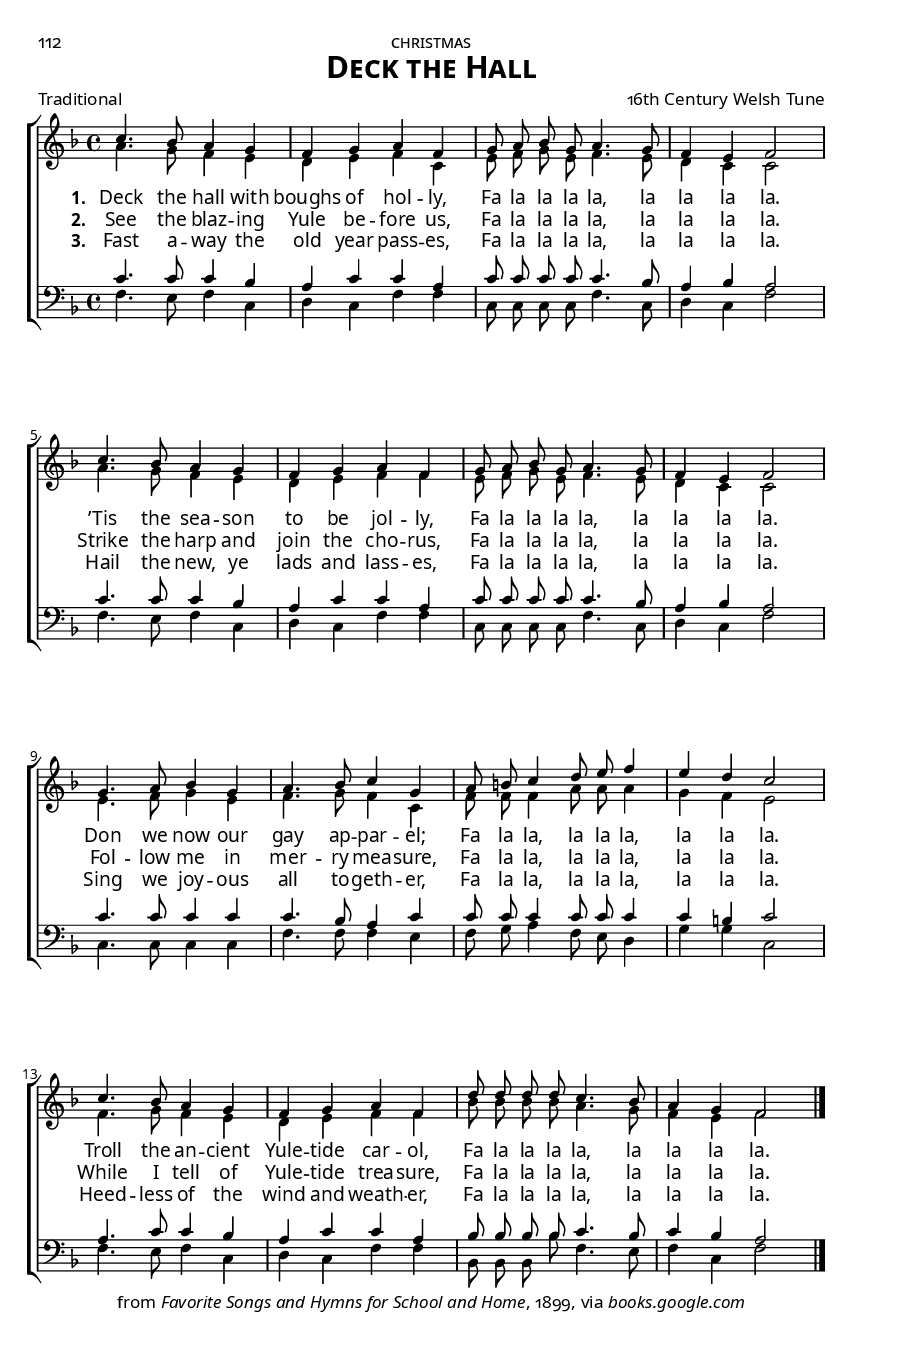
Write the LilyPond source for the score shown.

\version "2.14.2"
\include "../util.ly"
\header {
  title = \markup{\override #'(font-name . "Garamond Premier Pro Semibold"){ \abs-fontsize #15 \smallCapsOldStyle"Deck the Hall"}}
  poet = \markup\oldStyleNum"Traditional"
  composer = \markup\oldStyleNum"16th Century Welsh Tune"
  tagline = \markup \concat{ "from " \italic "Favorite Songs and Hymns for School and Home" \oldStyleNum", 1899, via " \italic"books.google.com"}
}
\paper {
  paper-height = 9\in
  paper-width = 6\in
  indent = 0\in
  %system-system-spacing = #'((basic-distance . 10) (padding . 0))
  %system-system-spacing =
  %  #'((basic-distance . 0)
  %     (minimum-distance . 0)
  %     (padding . -0.35)
  %     (stretchability . 100))
  ragged-last-bottom = ##f
  ragged-bottom = ##f
  two-sided = ##t
  inner-margin = 0.5\in
  outer-margin = 0.25\in
  top-margin = 0.25\in
  bottom-margin = 0.25\in
  first-page-number = #112
  print-first-page-number = ##t
  headerLine = \markup{\override #'(font-name . "Garamond Premier Pro") \smallCapsOldStyle"christmas"}
  oddHeaderMarkup = \markup\fill-line{
     \override #'(font-name . "Garamond Premier Pro")\abs-fontsize #8.5
     \combine 
        \fill-line{"" \on-the-fly #print-page-number-check-first
        \oldStylePageNum""
        }
        \fill-line{\headerLine}
  }
  evenHeaderMarkup = \markup {
     \override #'(font-name . "Garamond Premier Pro")\abs-fontsize #8.5
     \combine
        \on-the-fly #print-page-number-check-first
        \oldStylePageNum""
        \fill-line{\headerLine}
  }
}
#(set-global-staff-size 15) \paper{ #(define fonts (make-pango-font-tree "GoudyOlSt BT" "Garamond Premier Pro" "Garamond Premier Pro" (/ 15 20))) }
global = {
  \key f \major
  \time 4/4
  \autoBeamOff
  \override DynamicLineSpanner #'staff-padding = #0.0
  \override DynamicLineSpanner #'Y-extent = #'(-1 . 1)
}

sopMusic = \relative c'' {
  c4. bes8 a4 g |
  f g a f |
  g8\noBeam a\noBeam bes\noBeam g\noBeam a4. g8 |
  f4 e f2 | \break
  
  c'4. bes8 a4 g |
  f g a f |
  g8\noBeam a\noBeam bes\noBeam g\noBeam a4. g8 |
  f4 e f2 | \break
  
  g4. a8 bes4 g |
  a4. bes8 c4 g |
  a8 b c4 d8 e f4 |
  e d c2 | \break
  
  c4. bes8 a4 g |
  f g a f |
  d'8\noBeam d\noBeam d\noBeam d\noBeam c4. bes8 |
  a4 g f2 \bar "|."
}
sopWords = \lyricmode {
  
}

altoMusic = \relative c' {
  a'4. g8 f4 e |
  d e f c |
  e8\noBeam f\noBeam g\noBeam e\noBeam f4. e8 |
  d4 c c2 |
  
  a'4. g8 f4 e |
  d e f f |
  e8\noBeam f\noBeam g\noBeam e\noBeam f4. e8 |
  d4 c c2 |
  
  e4. f8 g4 e |
  f4. g8 f4 c |
  f8 f f4 a8 a a4 |
  g f e2 |
  
  f4. g8 f4 e |
  d e f f |
  bes8 bes bes bes a4. g8 |
  f4 e f2 \bar "|."
}
altoWords = \lyricmode {
  \dropLyricsV
  \set stanza = #"1. "
  Deck the hall with boughs of hol -- ly, Fa la la la la, la la la la.
  ’Tis the sea -- son to be jol -- ly, Fa la la la la, la la la la.
  Don we now our gay ap -- par -- el; Fa la la, la la la, la la la.
  Troll the an -- cient Yule -- tide car -- ol, Fa la la la la, la la la la.
}
altoWordsII = \lyricmode {
  \dropLyricsV
  \set stanza = #"2. "
  See the blaz -- ing Yule be -- fore us, Fa la la la la, la la la la.
  Strike the harp and join the cho -- rus, Fa la la la la, la la la la.
  Fol -- low me in mer -- ry mea -- sure, Fa la la, la la la, la la la.
  While I tell of Yule -- tide trea -- sure, Fa la la la la, la la la la.
}
altoWordsIII = \lyricmode {
  \dropLyricsV
  \set stanza = #"3. "
  Fast a -- way the old year pass -- es, Fa la la la la, la la la la.
  Hail the new, ye lads and lass -- es, Fa la la la la, la la la la.
  Sing we joy -- ous all to -- geth -- er, Fa la la, la la la, la la la.
  Heed -- less of the wind and weath -- er, Fa la la la la, la la la la.
  
}
altoWordsIV = \lyricmode {
}

tenorMusic = \relative c' {
  c4. c8 c4 bes |
  a c c a |
  c8\noBeam c\noBeam c\noBeam c\noBeam c4. bes8 |
  a4 bes a2 |
  
  c4. c8 c4 bes |
  a c c a |
  c8\noBeam c\noBeam c\noBeam c\noBeam c4. bes8 |
  a4 bes a2 |
  
  c4. c8 c4 c |
  c4. bes8 a4 c |
  c8 c c4 c8 c c4 |
  c b c2 |
  
  a4. c8 c4 bes |
  a c c a |
  bes8\noBeam bes\noBeam bes\noBeam bes\noBeam c4. bes8 |
  c4 bes a2 \bar "|."
}
tenorWords = \lyricmode {

}

bassMusic = \relative c {
  f4. e8 f4 c |
  d c f f |
  c8\noBeam c\noBeam c\noBeam c\noBeam f4. c8 |
  d4 c f2 |
  
  f4. e8 f4 c |
  d c f f |
  c8\noBeam c\noBeam c\noBeam c\noBeam f4. c8 |
  d4 c f2 |
  
  c4. c8 c4 c |
  f4. f8 f4 e |
  f8 g a4 f8 e d4 |
  g g c,2 |
  
  f4. e8 f4 c |
  d c f f |
  bes,8\noBeam bes\noBeam bes\noBeam bes'\noBeam f4. e8 |
  f4 c f2 \bar "|."
}
bassWords = \lyricmode {

}

\score {
  <<
   \new ChoirStaff <<
%    \new Lyrics = sopranos \with { \override VerticalAxisGroup #'nonstaff-relatedstaff-spacing = #'((basic-distance . 1)) }
    \new Staff = women <<
      \new Voice = "sopranos" { \voiceOne << \global \sopMusic >> }
      \new Voice = "altos" { \voiceTwo << \global \altoMusic >> }
    >>
    \new Lyrics \with { alignAboveContext = #"women" \override VerticalAxisGroup #'nonstaff-relatedstaff-spacing = #'((basic-distance . 1))} \lyricsto "sopranos" \sopWords
    \new Lyrics = "altosIV"  \with { alignBelowContext = #"women" } \lyricsto "sopranos" \altoWordsIV
    \new Lyrics = "altosIII"  \with { alignBelowContext = #"women" } \lyricsto "sopranos" \altoWordsIII
    \new Lyrics = "altosII"  \with { alignBelowContext = #"women" } \lyricsto "sopranos" \altoWordsII
    \new Lyrics = "altos"  \with { alignBelowContext = #"women" \override VerticalAxisGroup #'nonstaff-relatedstaff-spacing = #'((basic-distance . 1)) } \lyricsto "sopranos" \altoWords
   \new Staff = men <<
      \clef bass
      \new Voice = "tenors" { \voiceOne << \global \tenorMusic >> }
      \new Voice = "basses" { \voiceTwo << \global \bassMusic >> }
    >>
    \new Lyrics \with { alignAboveContext = #"men" \override VerticalAxisGroup #'nonstaff-relatedstaff-spacing = #'((basic-distance . 1)) } \lyricsto "tenors" \tenorWords
    \new Lyrics \with { alignBelowContext = #"men" \override VerticalAxisGroup #'nonstaff-relatedstaff-spacing = #'((basic-distance . 1)) } \lyricsto "basses" \bassWords
  >>
%    \new PianoStaff << \new Staff { \new Voice { \pianoRH } } \new Staff { \clef "bass" \pianoLH } >>
  >>
  \layout {
    \context {
      \Score
      %\override SpacingSpanner #'base-shortest-duration = #(ly:make-moment 1 8)
      %\override SpacingSpanner #'common-shortest-duration = #(ly:make-moment 1 4)
    }
    \context {
      % Remove all empty staves
      % \Staff \RemoveEmptyStaves \override VerticalAxisGroup #'remove-first = ##t
    }
  }
}
